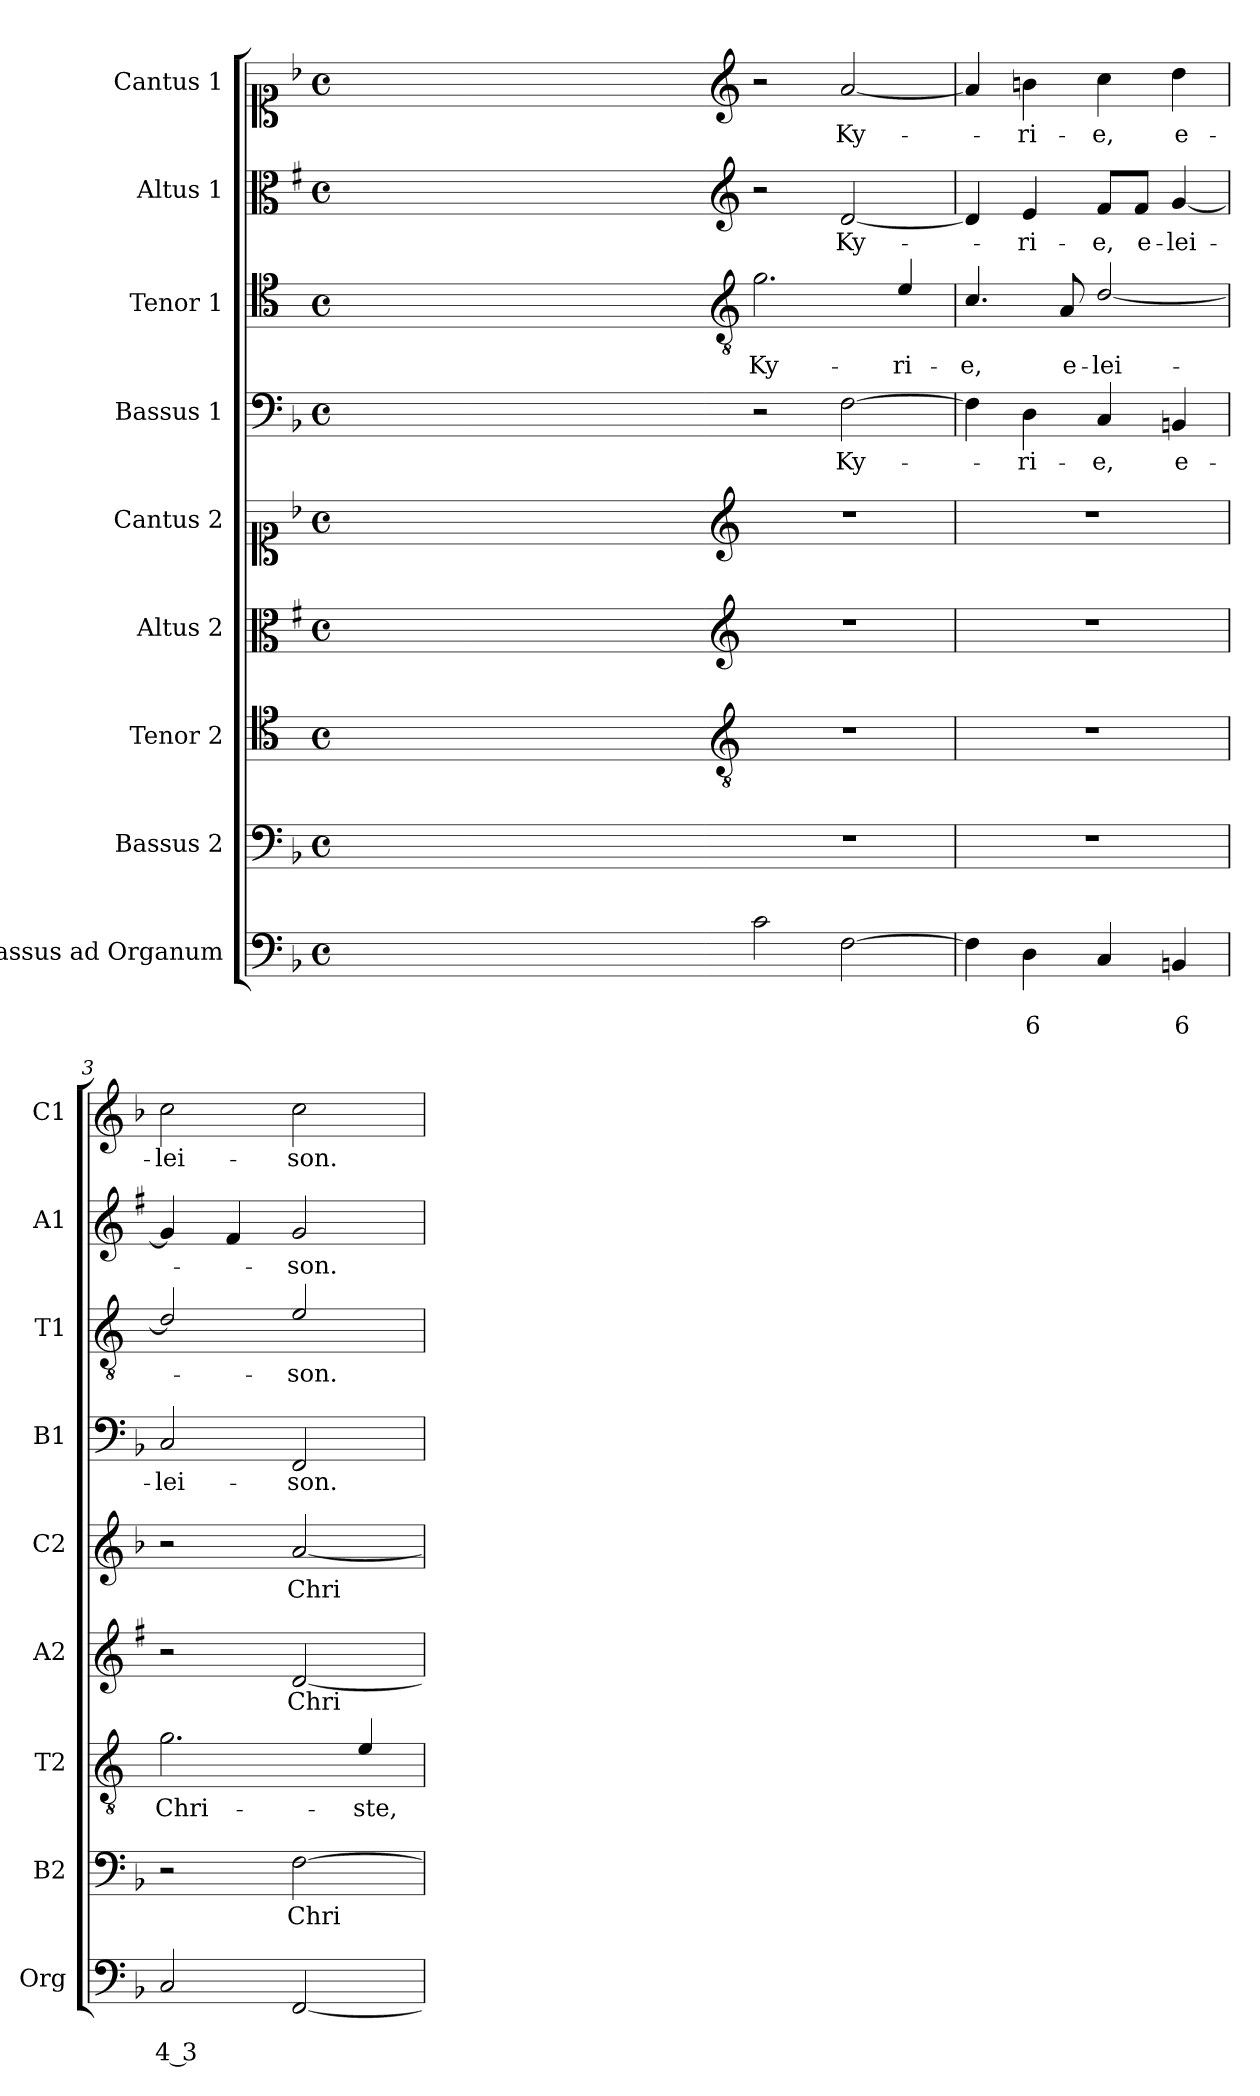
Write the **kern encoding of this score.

**kern	**text	**text	**kern	**text	**kern	**text	**kern	**text	**kern	**text	**kern	**text	**kern	**text	**kern	**text	**kern	**text
*part9	*part9	*part9	*part8	*part8	*part7	*part7	*part6	*part6	*part5	*part5	*part4	*part4	*part3	*part3	*part2	*part2	*part1	*part1
*staff9	*staff9	*staff9	*staff8	*staff8	*staff7	*staff7	*staff6	*staff6	*staff5	*staff5	*staff4	*staff4	*staff3	*staff3	*staff2	*staff2	*staff1	*staff1
*I"Bassus ad Organum	*	*	*I"Bassus 2	*	*I"Tenor 2	*	*I"Altus 2	*	*I"Cantus 2	*	*I"Bassus 1	*	*I"Tenor 1	*	*I"Altus 1	*	*I"Cantus 1	*
*I'Org	*	*	*I'B2	*	*I'T2	*	*I'A2	*	*I'C2	*	*I'B1	*	*I'T1	*	*I'A1	*	*I'C1	*
*clefF4	*	*	*clefF4	*	*clefC4	*	*clefC3	*	*clefC1	*	*clefF4	*	*clefC4	*	*clefC3	*	*clefC1	*
*	*	*	*	*	*ITrd4c7	*	*ITrd1c2	*	*	*	*	*	*ITrd4c7	*	*ITrd1c2	*	*	*
*k[b-]	*	*	*k[b-]	*	*k[b-]	*	*k[b-]	*	*k[b-]	*	*k[b-]	*	*k[b-]	*	*k[b-]	*	*k[b-]	*
*F:	*	*	*F:	*	*F:	*	*F:	*	*F:	*	*F:	*	*F:	*	*F:	*	*F:	*
*M4/4	*	*	*M4/4	*	*M4/4	*	*M4/4	*	*M4/4	*	*M4/4	*	*M4/4	*	*M4/4	*	*M4/4	*
*met(c)	*	*	*met(c)	*	*met(c)	*	*met(c)	*	*met(c)	*	*met(c)	*	*met(c)	*	*met(c)	*	*met(c)	*
=	=	=	=	=	=	=	=	=	=	=	=	=	=	=	=	=	=	=
1ryy	.	.	1ryy	.	1ryy	.	1ryy	.	1ryy	.	1ryy	.	1ryy	.	1ryy	.	1ryy	.
=1X-	=1X-	=1X-	=1X-	=1X-	=1X-	=1X-	=1X-	=1X-	=1X-	=1X-	=1X-	=1X-	=1X-	=1X-	=1X-	=1X-	=1X-	=1X-
4ryy	.	.	4ryy	.	4ryy	.	4ryy	.	4ryy	.	4ryy	.	4ryy	.	4ryy	.	4ryy	.
4ryy	.	.	4ryy	.	4ryy	.	4ryy	.	4ryy	.	4ryy	.	4ryy	.	4ryy	.	4ryy	.
4ryy	.	.	4ryy	.	4ryy	.	4ryy	.	4ryy	.	4ryy	.	4ryy	.	4ryy	.	4ryy	.
4ryy	.	.	4ryy	.	4ryy	.	4ryy	.	4ryy	.	4ryy	.	4ryy	.	4ryy	.	4ryy	.
=1-	=1-	=1-	=1-	=1-	=1-	=1-	=1-	=1-	=1-	=1-	=1-	=1-	=1-	=1-	=1-	=1-	=1-	=1-
*	*	*	*	*	*clefGv2	*	*clefG2	*	*clefG2	*	*	*	*clefGv2	*	*clefG2	*	*clefG2	*
!	!	!	!	!	!	!	!	!	!	!	!	!	!	!LO:LY:b	!	!	!	!
2c\	.	.	1r	.	1r	.	1r	.	1r	.	2r	.	2.c\	Ky-	2r	.	2r	.
!	!	!	!	!	!	!	!	!	!	!	!	!LO:LY:b	!	!	!	!LO:LY:b	!	!LO:LY:b
[2F\	.	.	.	.	.	.	.	.	.	.	[2F\	Ky-	.	.	[2c/	Ky-	[2a/	Ky-
!	!	!	!	!	!	!	!	!	!	!	!	!	!	!LO:LY:b	!	!	!	!
.	.	.	.	.	.	.	.	.	.	.	.	.	4A/	-ri-	.	.	.	.
=2	=2	=2	=2	=2	=2	=2	=2	=2	=2	=2	=2	=2	=2	=2	=2	=2	=2	=2
!	!	!	!	!	!	!	!	!	!	!	!	!	!	!LO:LY:b	!	!	!	!
4F\]	.	.	1r	.	1r	.	1r	.	1r	.	4F\]	.	4.F/	-e,	4c/]	.	4a/]	.
!	!	!LO:LY:b	!	!	!	!	!	!	!	!	!	!LO:LY:b	!	!	!	!LO:LY:b	!	!LO:LY:b
4D\	.	6	.	.	.	.	.	.	.	.	4D\	-ri-	.	.	4d/	-ri-	4bn\	-ri-
!	!	!	!	!	!	!	!	!	!	!	!	!	!	!LO:LY:b	!	!	!	!
.	.	.	.	.	.	.	.	.	.	.	.	.	8D/	e-	.	.	.	.
!	!	!	!	!	!	!	!	!	!	!	!	!LO:LY:b	!	!LO:LY:b	!	!LO:LY:b	!	!LO:LY:b
4C/	.	.	.	.	.	.	.	.	.	.	4C/	-e,	[2G/	-lei-	8e/L	-e,	4cc\	-e,
!	!	!	!	!	!	!	!	!	!	!	!	!	!	!	!	!LO:LY:b	!	!
.	.	.	.	.	.	.	.	.	.	.	.	.	.	.	8e/J	e-	.	.
!	!	!LO:LY:b	!	!	!	!	!	!	!	!	!	!LO:LY:b	!	!	!	!LO:LY:b	!	!LO:LY:b
4BBn/	.	6	.	.	.	.	.	.	.	.	4BBn/	e-	.	.	[4f/	-lei-	4dd\	e-
=3	=3	=3	=3	=3	=3	=3	=3	=3	=3	=3	=3	=3	=3	=3	=3	=3	=3	=3
!	!	!LO:LY:b	!	!	!	!LO:LY:b	!	!	!	!	!	!LO:LY:b	!	!	!	!	!	!LO:LY:b
2C/	.	4 3	2r	.	2.c\	Chri-	2r	.	2r	.	2C/	-lei-	2G/]	.	4f/]	.	2cc\	-lei-
.	.	.	.	.	.	.	.	.	.	.	.	.	.	.	4e/	.	.	.
!	!	!	!	!LO:LY:b	!	!	!	!LO:LY:b	!	!LO:LY:b	!	!LO:LY:b	!	!LO:LY:b	!	!LO:LY:b	!	!LO:LY:b
[2FF/	.	.	[2F\	Chri-	.	.	[2c/	Chri-	[2a/	Chri-	2FF/	-son.	2A/	-son.	2f/	-son.	2cc\	-son.
!	!	!	!	!	!	!LO:LY:b	!	!	!	!	!	!	!	!	!	!	!	!
.	.	.	.	.	4A/	-ste,	.	.	.	.	.	.	.	.	.	.	.	.
=	=	=	=	=	=	=	=	=	=	=	=	=	=	=	=	=	=	=
*-	*-	*-	*-	*-	*-	*-	*-	*-	*-	*-	*-	*-	*-	*-	*-	*-	*-	*-
